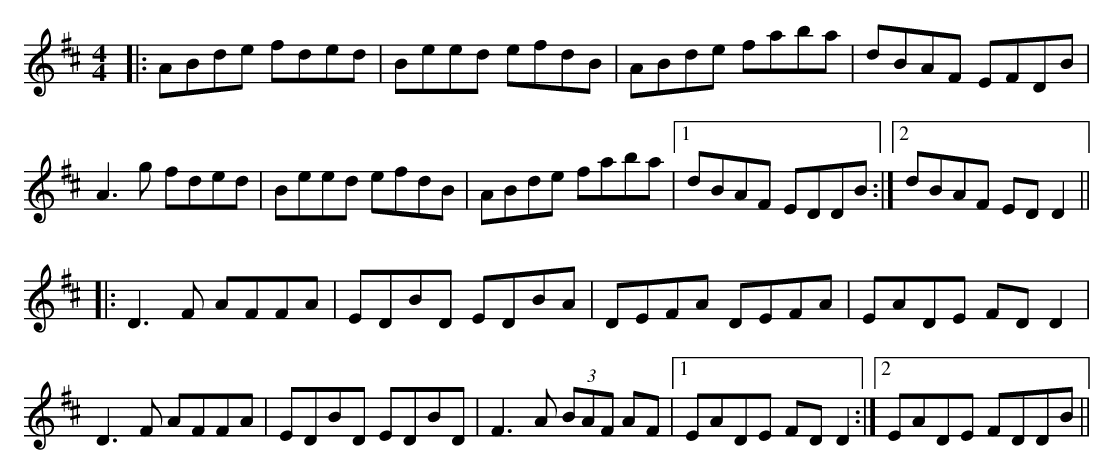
X:1
M:4/4
K:D
|:ABde fded|Beed efdB|ABde faba|dBAF EFDB|
A3g fded|Beed efdB|ABde faba|1 dBAF EDDB:|2 dBAF EDD2||
|:D3F AFFA|EDBD EDBA|DEFA DEFA|EADE FDD2|
D3F AFFA|EDBD EDBD|F3A (3BAF AF|1 EADE FDD2:|2 EADE FDDB||
